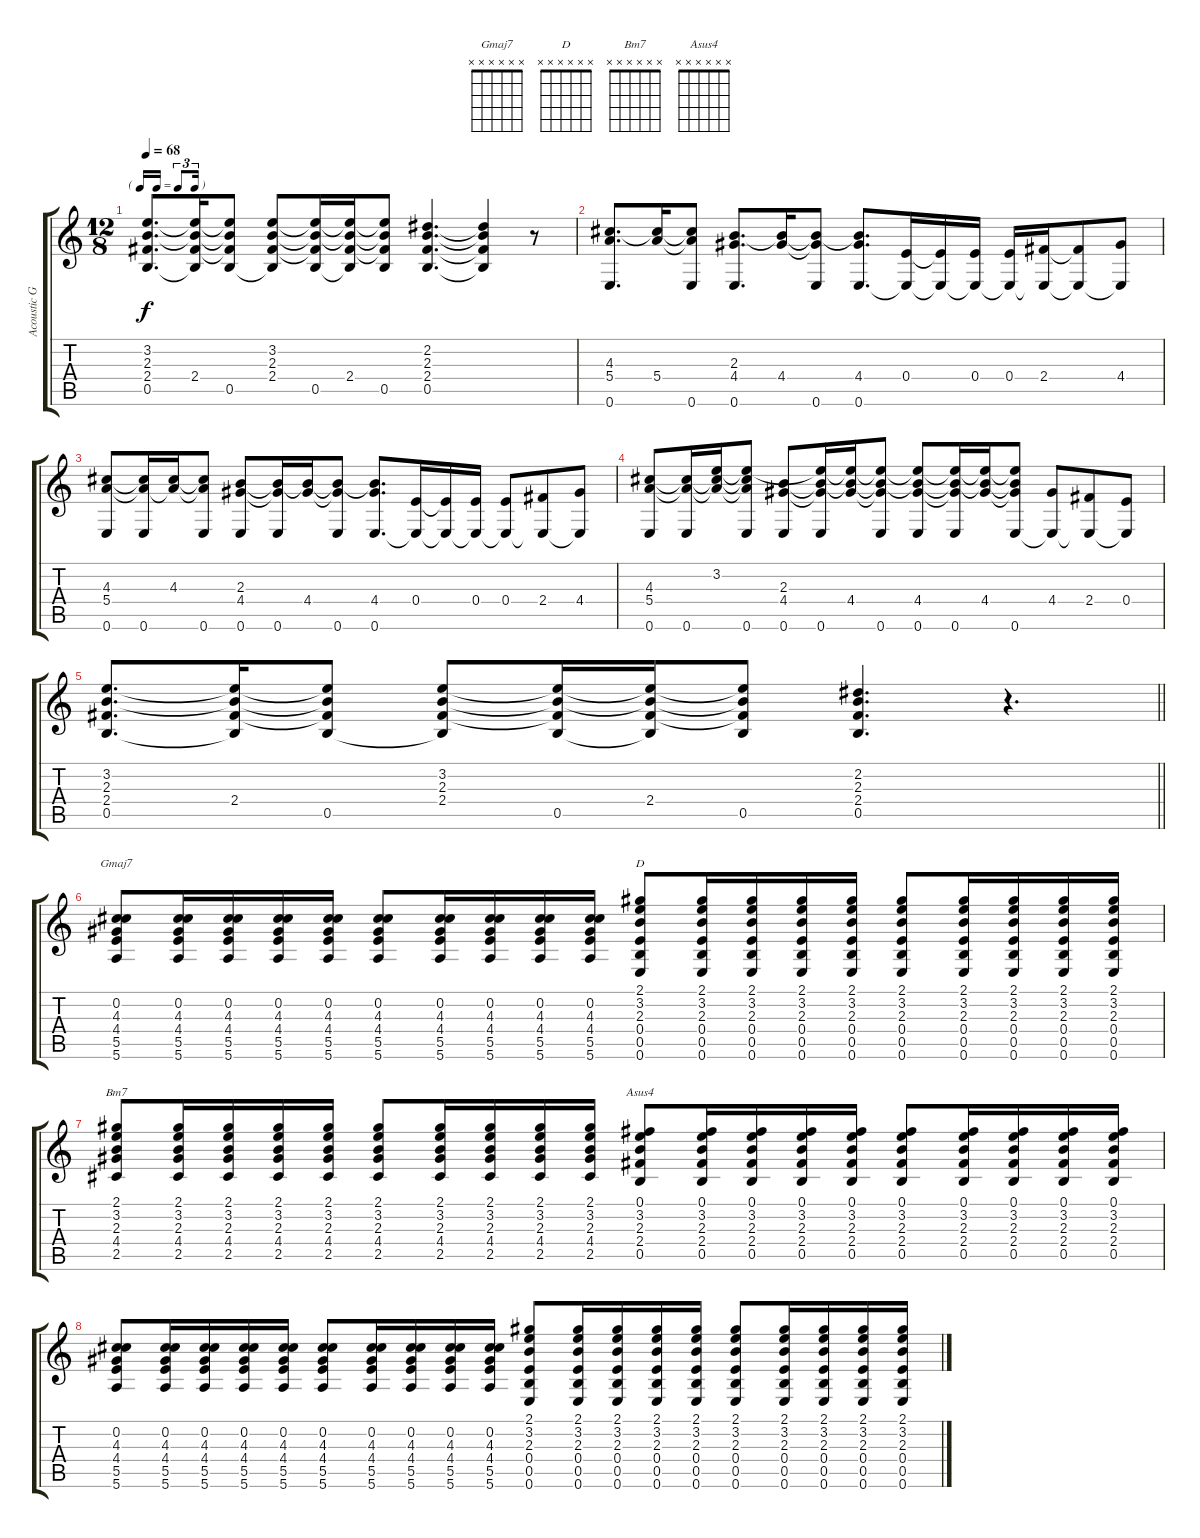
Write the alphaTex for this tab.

\track ("Acoustic Guitar 1" "Acoustic G") {instrument acousticguitarsteel}
\staff {score tabs}
\tuning (Gb4 Db4 A3 E3 B2 E2) {hide}
\chord ("Gmaj7" x x x x x x)
\chord ("D" x x x x x x)
\chord ("Bm7" x x x x x x)
\chord ("Asus4" x x x x x x)
\ts (12 8)
\tf triplet16th
\tempo 68
\clef g2
\ks c
(3.2 2.3 2.4 0.5).8{d dy f} (3.2{t} 2.3{t} 2.4 0.5{t}).16 (3.2{t} 2.3{t} 2.4{t} 0.5).8 (3.2 2.3 2.4 0.5{t}).8 (3.2{t} 2.3{t} 2.4{t} 0.5).16 (3.2{t} 2.3{t} 2.4 0.5{t}).16 (3.2{t} 2.3{t} 2.4{t} 0.5).8 (2.2 2.3 2.4 0.5).4{d} (2.2{t} 2.3{t} 2.4{t} 0.5{t}).4 r.8 |
(4.3 5.4 0.6).8{d} (4.3{t} 5.4).16 (4.3{t} 5.4{t} 0.6).8 (2.3 4.4 0.6).8{d} (2.3{t} 4.4).16 (2.3{t} 4.4{t} 0.6).8 (2.3{t} 4.4 0.6).8{d} (0.4 0.6{t}).16 (0.4{t} 0.6{t}).16 (0.4 0.6{t}).16 (0.4 0.6{t}).16 (2.4 0.6{t}).16 (2.4{t} 0.6{t}).8 (4.4 0.6{t}).8 |
(4.3 5.4 0.6).8 (4.3{t} 5.4{t} 0.6).16 (4.3 5.4{t}).16 (4.3{t} 5.4{t} 0.6).8 (2.3 4.4 0.6).8 (2.3{t} 4.4{t} 0.6).16 (2.3{t} 4.4).16 (2.3{t} 4.4{t} 0.6).8 (2.3{t} 4.4 0.6).8{d} (0.4 0.6{t}).16 (0.4{t} 0.6{t}).16 (0.4 0.6{t}).16 (0.4 0.6{t}).8 (2.4 0.6{t}).8 (4.4 0.6{t}).8 |
(4.3 5.4 0.6).8 (4.3{t} 5.4{t} 0.6).16 (3.2 4.3{t} 5.4{t}).16 (3.2{t} 4.3{t} 5.4{t} 0.6).8 (2.3 4.4 0.6).8 (3.2{t} 2.3{t} 4.4{t} 0.6).16 (3.2{t} 2.3{t} 4.4).16 (3.2{t} 2.3{t} 4.4{t} 0.6).8 (3.2{t} 2.3{t} 4.4 0.6).8 (3.2{t} 2.3{t} 4.4{t} 0.6).16 (3.2{t} 2.3{t} 4.4).16 (3.2{t} 2.3{t} 4.4{t} 0.6).8 (4.4 0.6{t}).8 (2.4 0.6{t}).8 (0.4 0.6{t}).8 |
\barLineRight lightlight
(3.2 2.3 2.4 0.5).8{d} (3.2{t} 2.3{t} 2.4 0.5{t}).16 (3.2{t} 2.3{t} 2.4{t} 0.5).8 (3.2 2.3 2.4 0.5{t}).8 (3.2{t} 2.3{t} 2.4{t} 0.5).16 (3.2{t} 2.3{t} 2.4 0.5{t}).16 (3.2{t} 2.3{t} 2.4{t} 0.5).8 (2.2 2.3 2.4 0.5).4{d} r.4{d} |
(0.2 4.3 4.4 5.5 5.6).8{ch "Gmaj7"} (0.2 4.3 4.4 5.5 5.6).16 (0.2 4.3 4.4 5.5 5.6).16 (0.2 4.3 4.4 5.5 5.6).16 (0.2 4.3 4.4 5.5 5.6).16 (0.2 4.3 4.4 5.5 5.6).8 (0.2 4.3 4.4 5.5 5.6).16 (0.2 4.3 4.4 5.5 5.6).16 (0.2 4.3 4.4 5.5 5.6).16 (0.2 4.3 4.4 5.5 5.6).16 (2.1 3.2 2.3 0.4 0.5 0.6).8{ch "D"} (2.1 3.2 2.3 0.4 0.5 0.6).16 (2.1 3.2 2.3 0.4 0.5 0.6).16 (2.1 3.2 2.3 0.4 0.5 0.6).16 (2.1 3.2 2.3 0.4 0.5 0.6).16 (2.1 3.2 2.3 0.4 0.5 0.6).8 (2.1 3.2 2.3 0.4 0.5 0.6).16 (2.1 3.2 2.3 0.4 0.5 0.6).16 (2.1 3.2 2.3 0.4 0.5 0.6).16 (2.1 3.2 2.3 0.4 0.5 0.6).16 |
(2.1 3.2 2.3 4.4 2.5).8{ch "Bm7"} (2.1 3.2 2.3 4.4 2.5).16 (2.1 3.2 2.3 4.4 2.5).16 (2.1 3.2 2.3 4.4 2.5).16 (2.1 3.2 2.3 4.4 2.5).16 (2.1 3.2 2.3 4.4 2.5).8 (2.1 3.2 2.3 4.4 2.5).16 (2.1 3.2 2.3 4.4 2.5).16 (2.1 3.2 2.3 4.4 2.5).16 (2.1 3.2 2.3 4.4 2.5).16 (0.1 3.2 2.3 2.4 0.5).8{ch "Asus4"} (0.1 3.2 2.3 2.4 0.5).16 (0.1 3.2 2.3 2.4 0.5).16 (0.1 3.2 2.3 2.4 0.5).16 (0.1 3.2 2.3 2.4 0.5).16 (0.1 3.2 2.3 2.4 0.5).8 (0.1 3.2 2.3 2.4 0.5).16 (0.1 3.2 2.3 2.4 0.5).16 (0.1 3.2 2.3 2.4 0.5).16 (0.1 3.2 2.3 2.4 0.5).16 |
(0.2 4.3 4.4 5.5 5.6).8 (0.2 4.3 4.4 5.5 5.6).16 (0.2 4.3 4.4 5.5 5.6).16 (0.2 4.3 4.4 5.5 5.6).16 (0.2 4.3 4.4 5.5 5.6).16 (0.2 4.3 4.4 5.5 5.6).8 (0.2 4.3 4.4 5.5 5.6).16 (0.2 4.3 4.4 5.5 5.6).16 (0.2 4.3 4.4 5.5 5.6).16 (0.2 4.3 4.4 5.5 5.6).16 (2.1 3.2 2.3 0.4 0.5 0.6).8 (2.1 3.2 2.3 0.4 0.5 0.6).16 (2.1 3.2 2.3 0.4 0.5 0.6).16 (2.1 3.2 2.3 0.4 0.5 0.6).16 (2.1 3.2 2.3 0.4 0.5 0.6).16 (2.1 3.2 2.3 0.4 0.5 0.6).8 (2.1 3.2 2.3 0.4 0.5 0.6).16 (2.1 3.2 2.3 0.4 0.5 0.6).16 (2.1 3.2 2.3 0.4 0.5 0.6).16 (2.1 3.2 2.3 0.4 0.5 0.6).16
